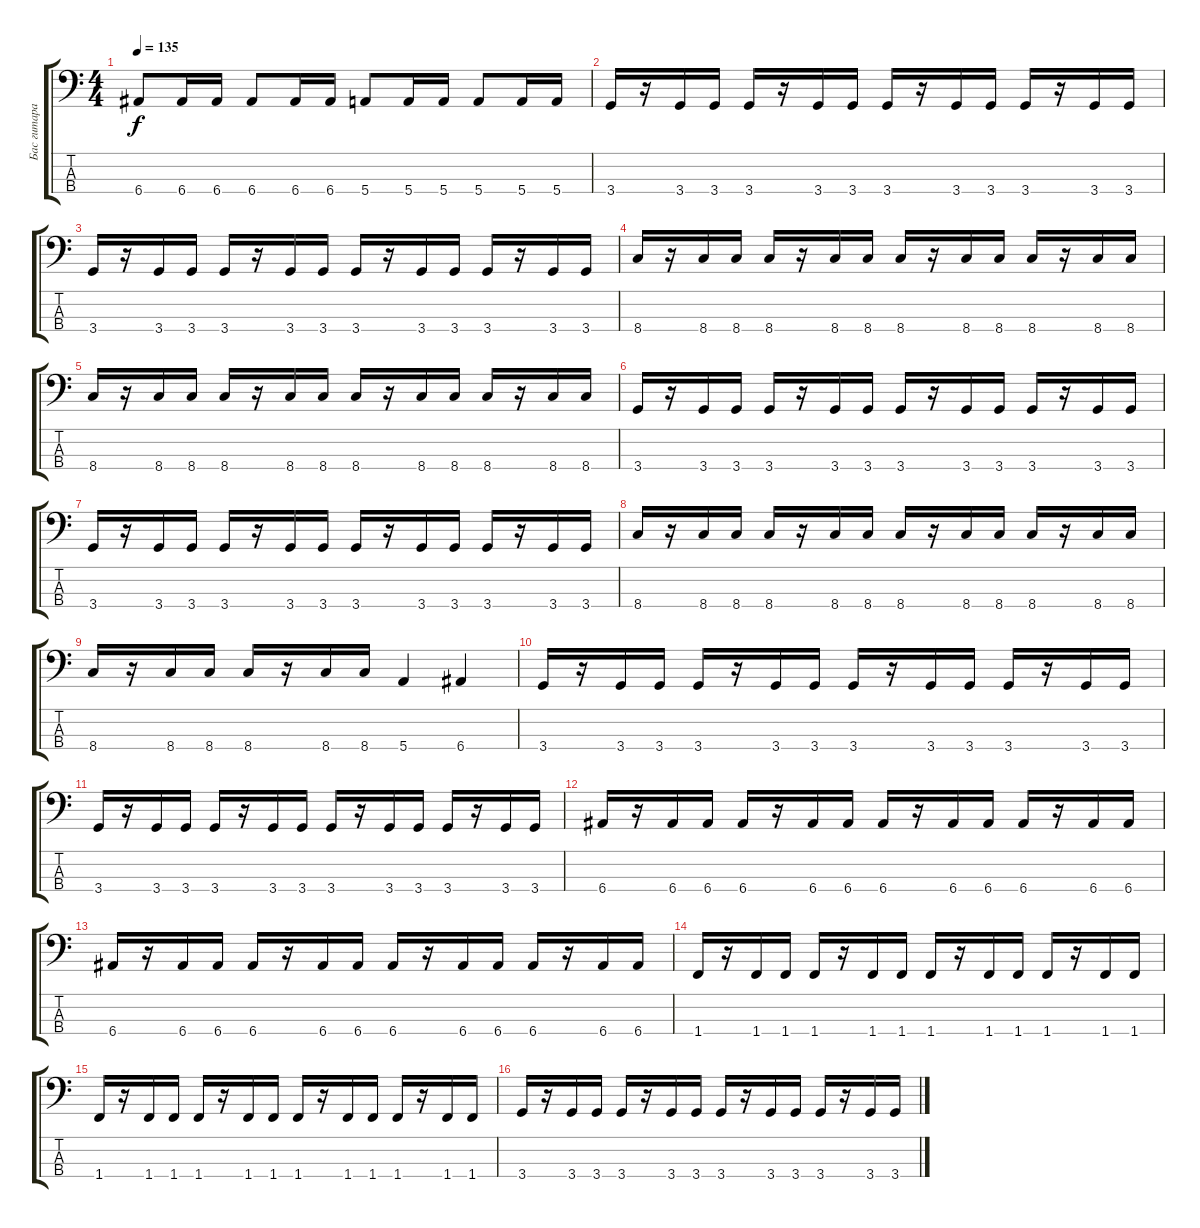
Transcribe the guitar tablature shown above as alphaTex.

\track ("Бас гитара" "Бас гитара") {instrument electricbasspick}
\staff {score tabs}
\tuning (G2 D2 A1 E1) {hide}
\ts (4 4)
\tempo 135
\clef f4
\ks c
6.4.8{dy f} 6.4.16 6.4.16 6.4.8 6.4.16 6.4.16 5.4.8 5.4.16 5.4.16 5.4.8 5.4.16 5.4.16 |
3.4.16 r.16 3.4.16 3.4.16 3.4.16 r.16 3.4.16 3.4.16 3.4.16 r.16 3.4.16 3.4.16 3.4.16 r.16 3.4.16 3.4.16 |
3.4.16 r.16 3.4.16 3.4.16 3.4.16 r.16 3.4.16 3.4.16 3.4.16 r.16 3.4.16 3.4.16 3.4.16 r.16 3.4.16 3.4.16 |
8.4.16 r.16 8.4.16 8.4.16 8.4.16 r.16 8.4.16 8.4.16 8.4.16 r.16 8.4.16 8.4.16 8.4.16 r.16 8.4.16 8.4.16 |
8.4.16 r.16 8.4.16 8.4.16 8.4.16 r.16 8.4.16 8.4.16 8.4.16 r.16 8.4.16 8.4.16 8.4.16 r.16 8.4.16 8.4.16 |
3.4.16 r.16 3.4.16 3.4.16 3.4.16 r.16 3.4.16 3.4.16 3.4.16 r.16 3.4.16 3.4.16 3.4.16 r.16 3.4.16 3.4.16 |
3.4.16 r.16 3.4.16 3.4.16 3.4.16 r.16 3.4.16 3.4.16 3.4.16 r.16 3.4.16 3.4.16 3.4.16 r.16 3.4.16 3.4.16 |
8.4.16 r.16 8.4.16 8.4.16 8.4.16 r.16 8.4.16 8.4.16 8.4.16 r.16 8.4.16 8.4.16 8.4.16 r.16 8.4.16 8.4.16 |
8.4.16 r.16 8.4.16 8.4.16 8.4.16 r.16 8.4.16 8.4.16 5.4.4 6.4.4 |
3.4.16 r.16 3.4.16 3.4.16 3.4.16 r.16 3.4.16 3.4.16 3.4.16 r.16 3.4.16 3.4.16 3.4.16 r.16 3.4.16 3.4.16 |
3.4.16 r.16 3.4.16 3.4.16 3.4.16 r.16 3.4.16 3.4.16 3.4.16 r.16 3.4.16 3.4.16 3.4.16 r.16 3.4.16 3.4.16 |
6.4.16 r.16 6.4.16 6.4.16 6.4.16 r.16 6.4.16 6.4.16 6.4.16 r.16 6.4.16 6.4.16 6.4.16 r.16 6.4.16 6.4.16 |
6.4.16 r.16 6.4.16 6.4.16 6.4.16 r.16 6.4.16 6.4.16 6.4.16 r.16 6.4.16 6.4.16 6.4.16 r.16 6.4.16 6.4.16 |
1.4.16 r.16 1.4.16 1.4.16 1.4.16 r.16 1.4.16 1.4.16 1.4.16 r.16 1.4.16 1.4.16 1.4.16 r.16 1.4.16 1.4.16 |
1.4.16 r.16 1.4.16 1.4.16 1.4.16 r.16 1.4.16 1.4.16 1.4.16 r.16 1.4.16 1.4.16 1.4.16 r.16 1.4.16 1.4.16 |
3.4.16 r.16 3.4.16 3.4.16 3.4.16 r.16 3.4.16 3.4.16 3.4.16 r.16 3.4.16 3.4.16 3.4.16 r.16 3.4.16 3.4.16
